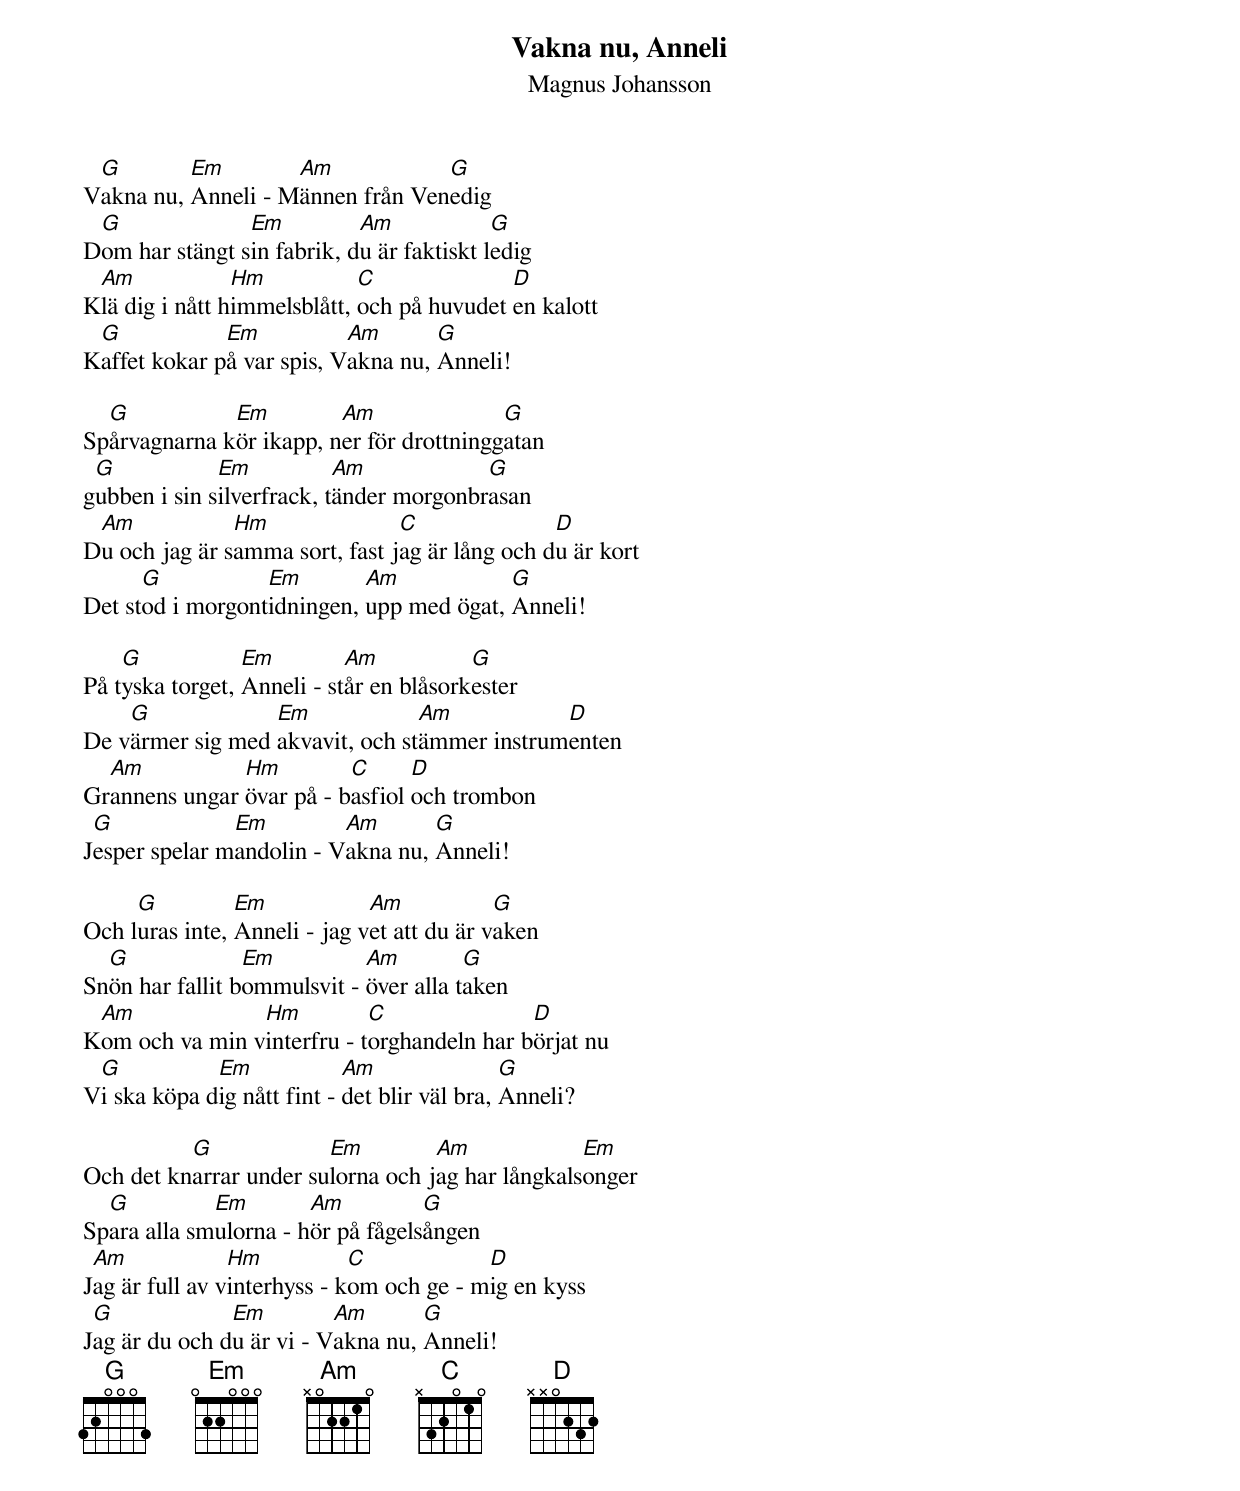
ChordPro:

{title:Vakna nu, Anneli}
{st:Magnus Johansson}
{define Hm 2 1 2 3 3 1 1}
V[G]akna nu, [Em]Anneli - M[Am]ännen från Ven[G]edig
D[G]om har stängt s[Em]in fabrik, d[Am]u är faktiskt l[G]edig
K[Am]lä dig i nått h[Hm]immelsblått, [C]och på huvudet [D]en kalott
K[G]affet kokar p[Em]å var spis, V[Am]akna nu, [G]Anneli!

Sp[G]årvagnarna k[Em]ör ikapp, n[Am]er för drottningg[G]atan
g[G]ubben i sin s[Em]ilverfrack, t[Am]änder morgonbr[G]asan
D[Am]u och jag är s[Hm]amma sort, fast j[C]ag är lång och d[D]u är kort
Det st[G]od i morgont[Em]idningen, [Am]upp med ögat, [G]Anneli!

På t[G]yska torget, [Em]Anneli - st[Am]år en blåsork[G]ester
De v[G]ärmer sig med [Em]akvavit, och st[Am]ämmer instrum[D]enten
Gr[Am]annens ungar [Hm]övar på - b[C]asfiol [D]och trombon
J[G]esper spelar m[Em]andolin - V[Am]akna nu, [G]Anneli!

Och l[G]uras inte, [Em]Anneli - jag v[Am]et att du är v[G]aken
Sn[G]ön har fallit b[Em]ommulsvit - [Am]över alla t[G]aken
K[Am]om och va min v[Hm]interfru - t[C]orghandeln har b[D]örjat nu
V[G]i ska köpa d[Em]ig nått fint - [Am]det blir väl bra, [G]Anneli?

Och det kn[G]arrar under su[Em]lorna och j[Am]ag har långkals[Em]onger
Sp[G]ara alla sm[Em]ulorna - h[Am]ör på fågels[G]ången
J[Am]ag är full av v[Hm]interhyss - k[C]om och ge - m[D]ig en kyss
J[G]ag är du och d[Em]u är vi - V[Am]akna nu, [G]Anneli!
